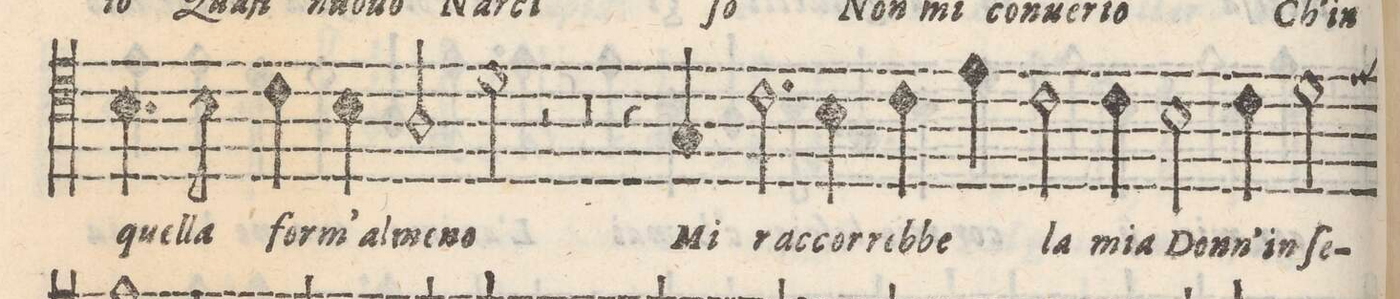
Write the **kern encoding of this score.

**kern	**text
*I"TENORE	*
*clefC4	*
*k[]	*
*met(c)	*
*M4/4	*
4.B\	quell-
8B\	-a
=41-	=41-
4c\	form'
4B\	al-
2A/	-me-
=42-	=42-
2d\	-no
2r	.
=43-	=43-
0r	.
=44-	=44-
=45-	=45-
4r	.
4G/	Mi
2.c\	ra-
=46-	=46-
4B\	-cco-
4c\	-rre-
4e\	-bbe
=47-	=47-
2c\	la
4c\	mia
2B\	Donn'
=48-	=48-
4c\	in
2d\	ſe-
=49-	=49-
*-	*-
